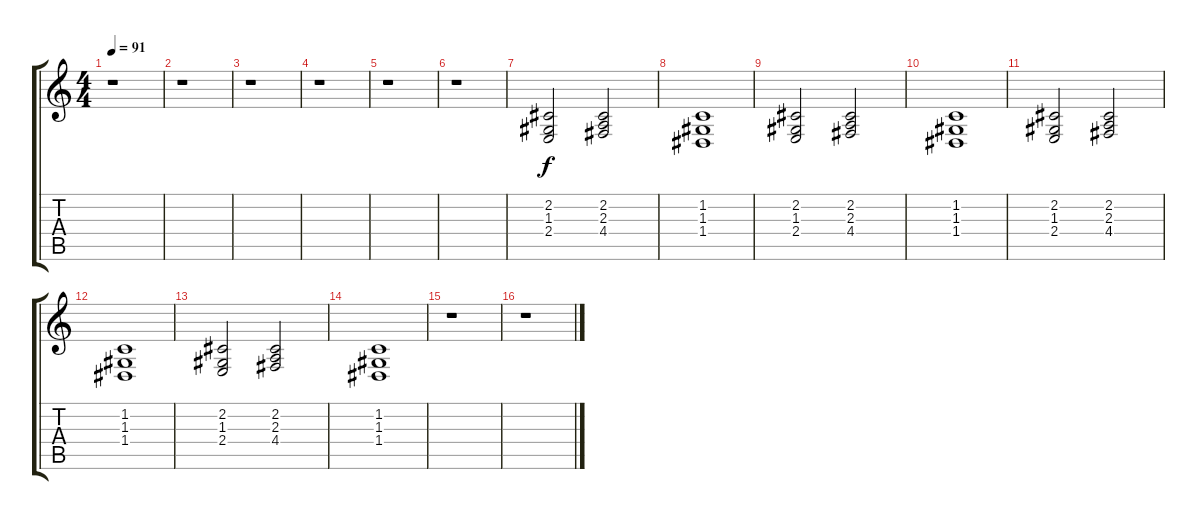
\track "" {instrument synthstrings1}
\staff {score tabs}
\tuning (E4 B3 G3 D3 A2 E2) {hide}
\ts (4 4)
\tempo 91
\clef g2
\ks c
r.1{dy f instrument synthstrings1} |
r.1 |
r.1 |
r.1 |
r.1 |
r.1 |
(2.2 1.3 2.4).2{volume 10} (2.2 2.3 4.4).2 |
(1.2 1.3 1.4).1 |
(2.2 1.3 2.4).2 (2.2 2.3 4.4).2 |
(1.2 1.3 1.4).1 |
(2.2 1.3 2.4).2 (2.2 2.3 4.4).2 |
(1.2 1.3 1.4).1 |
(2.2 1.3 2.4).2 (2.2 2.3 4.4).2 |
(1.2 1.3 1.4).1 |
r.1 |
r.1
